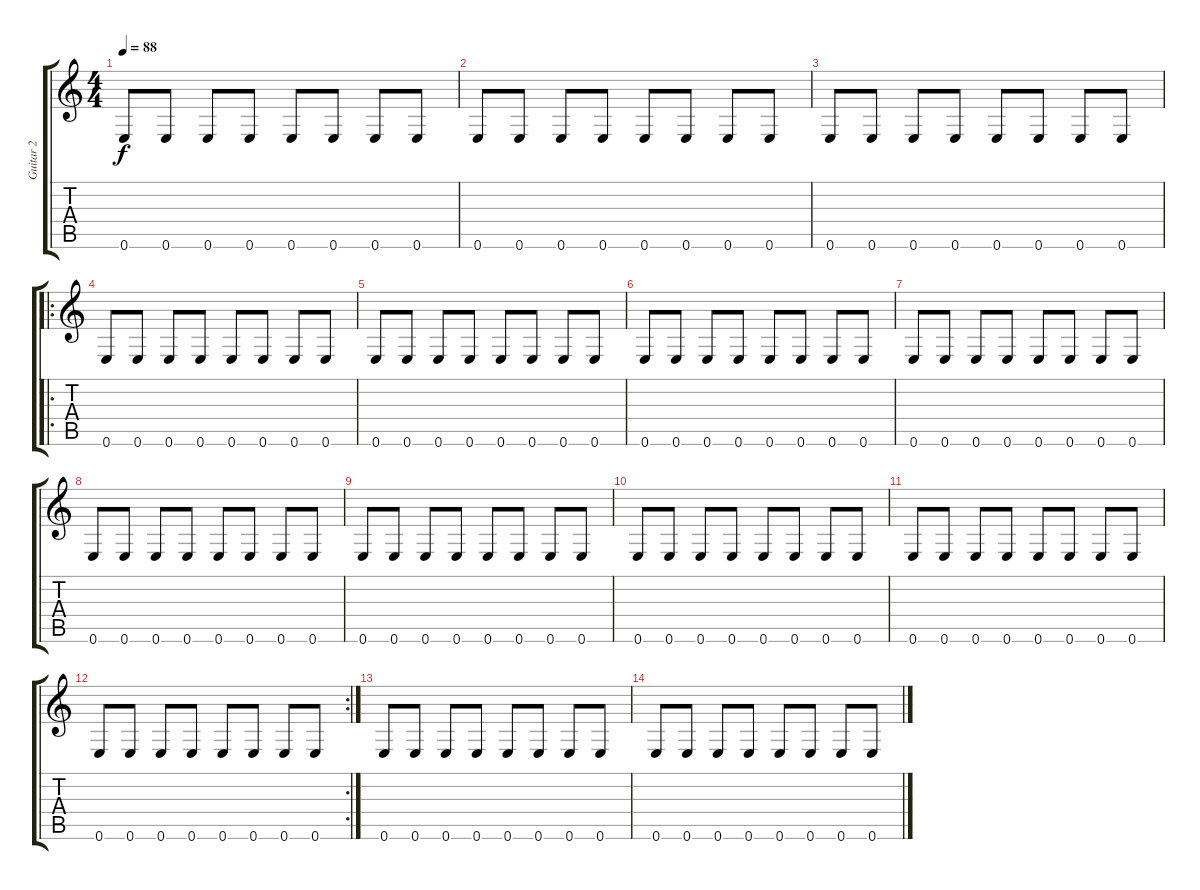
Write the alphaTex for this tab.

\track ("Guitar 2" "Guitar 2") {instrument acousticguitarsteel}
\staff {score tabs}
\tuning (E4 B3 G3 D3 A2 E2) {hide}
\ts (4 4)
\tempo 88
\clef g2
\ks c
0.6.8{dy f} 0.6.8 0.6.8 0.6.8 0.6.8 0.6.8 0.6.8 0.6.8 |
0.6.8 0.6.8 0.6.8 0.6.8 0.6.8 0.6.8 0.6.8 0.6.8 |
0.6.8 0.6.8 0.6.8 0.6.8 0.6.8 0.6.8 0.6.8 0.6.8 |
\ro
0.6.8 0.6.8 0.6.8 0.6.8 0.6.8 0.6.8 0.6.8 0.6.8 |
0.6.8 0.6.8 0.6.8 0.6.8 0.6.8 0.6.8 0.6.8 0.6.8 |
0.6.8 0.6.8 0.6.8 0.6.8 0.6.8 0.6.8 0.6.8 0.6.8 |
0.6.8 0.6.8 0.6.8 0.6.8 0.6.8 0.6.8 0.6.8 0.6.8 |
0.6.8 0.6.8 0.6.8 0.6.8 0.6.8 0.6.8 0.6.8 0.6.8 |
0.6.8 0.6.8 0.6.8 0.6.8 0.6.8 0.6.8 0.6.8 0.6.8 |
0.6.8 0.6.8 0.6.8 0.6.8 0.6.8 0.6.8 0.6.8 0.6.8 |
0.6.8 0.6.8 0.6.8 0.6.8 0.6.8 0.6.8 0.6.8 0.6.8 |
\rc 2
0.6.8 0.6.8 0.6.8 0.6.8 0.6.8 0.6.8 0.6.8 0.6.8 |
0.6.8 0.6.8 0.6.8 0.6.8 0.6.8 0.6.8 0.6.8 0.6.8 |
0.6.8 0.6.8 0.6.8 0.6.8 0.6.8 0.6.8 0.6.8 0.6.8
